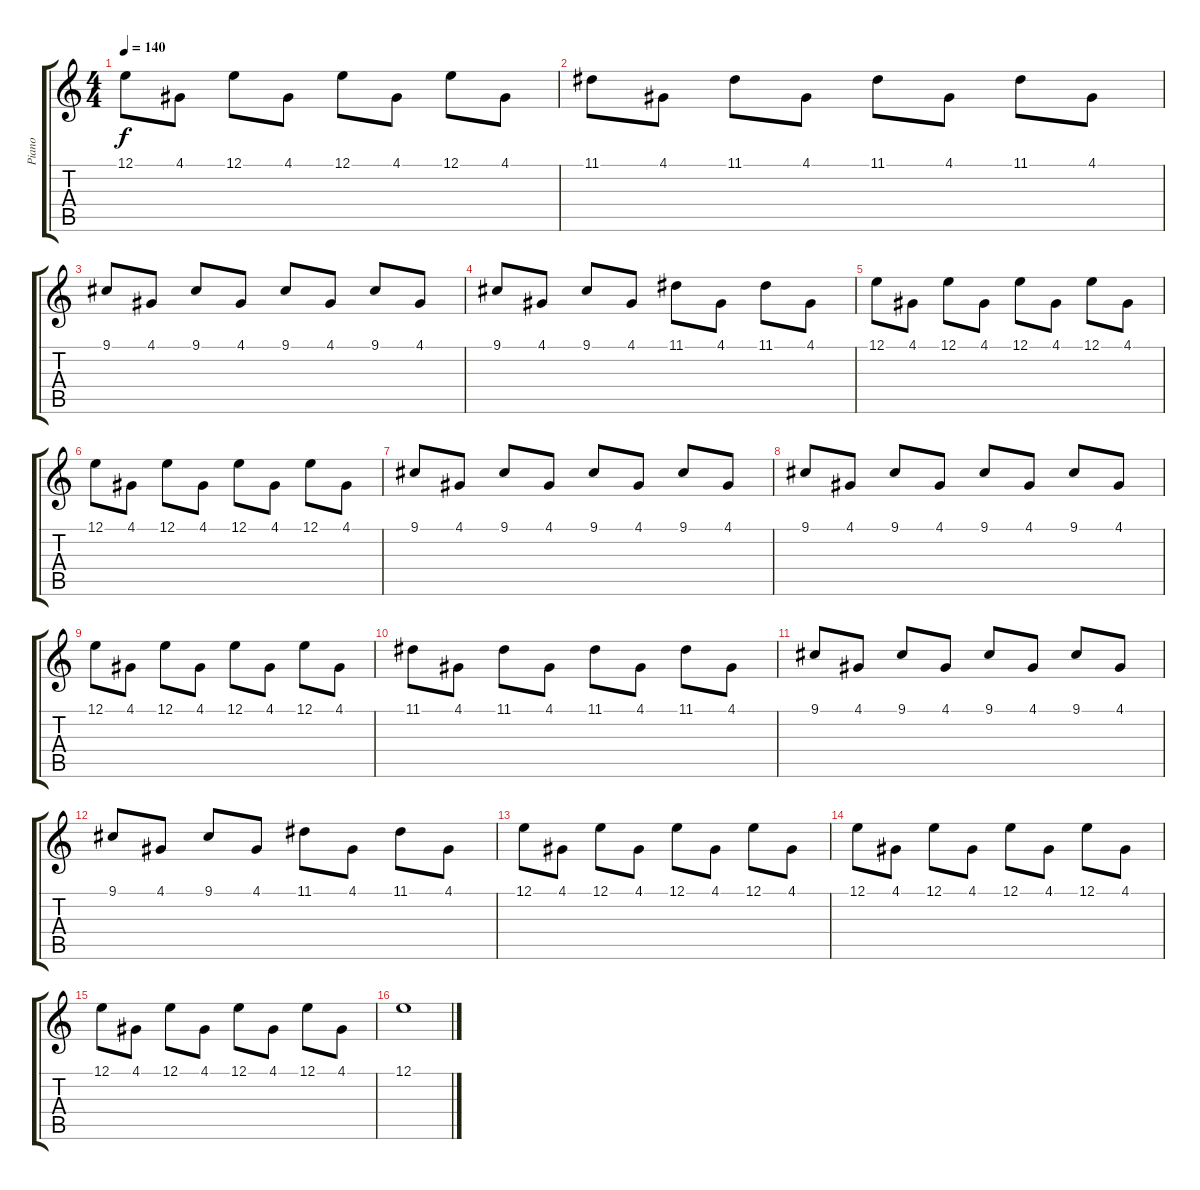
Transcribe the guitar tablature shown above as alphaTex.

\track ("Piano" "Piano") {instrument acousticgrandpiano}
\staff {score tabs}
\tuning (E4 B3 G3 D3 A2 E2) {hide}
\ts (4 4)
\tempo 140
\clef g2
\ks c
12.1.8{dy f} 4.1.8 12.1.8 4.1.8 12.1.8 4.1.8 12.1.8 4.1.8 |
11.1.8 4.1.8 11.1.8 4.1.8 11.1.8 4.1.8 11.1.8 4.1.8 |
9.1.8 4.1.8 9.1.8 4.1.8 9.1.8 4.1.8 9.1.8 4.1.8 |
9.1.8 4.1.8 9.1.8 4.1.8 11.1.8 4.1.8 11.1.8 4.1.8 |
12.1.8 4.1.8 12.1.8 4.1.8 12.1.8 4.1.8 12.1.8 4.1.8 |
12.1.8 4.1.8 12.1.8 4.1.8 12.1.8 4.1.8 12.1.8 4.1.8 |
9.1.8 4.1.8 9.1.8 4.1.8 9.1.8 4.1.8 9.1.8 4.1.8 |
9.1.8 4.1.8 9.1.8 4.1.8 9.1.8 4.1.8 9.1.8 4.1.8 |
12.1.8 4.1.8 12.1.8 4.1.8 12.1.8 4.1.8 12.1.8 4.1.8 |
11.1.8 4.1.8 11.1.8 4.1.8 11.1.8 4.1.8 11.1.8 4.1.8 |
9.1.8 4.1.8 9.1.8 4.1.8 9.1.8 4.1.8 9.1.8 4.1.8 |
9.1.8 4.1.8 9.1.8 4.1.8 11.1.8 4.1.8 11.1.8 4.1.8 |
12.1.8 4.1.8 12.1.8 4.1.8 12.1.8 4.1.8 12.1.8 4.1.8 |
12.1.8 4.1.8 12.1.8 4.1.8 12.1.8 4.1.8 12.1.8 4.1.8 |
12.1.8 4.1.8 12.1.8 4.1.8 12.1.8 4.1.8 12.1.8 4.1.8 |
12.1.1
